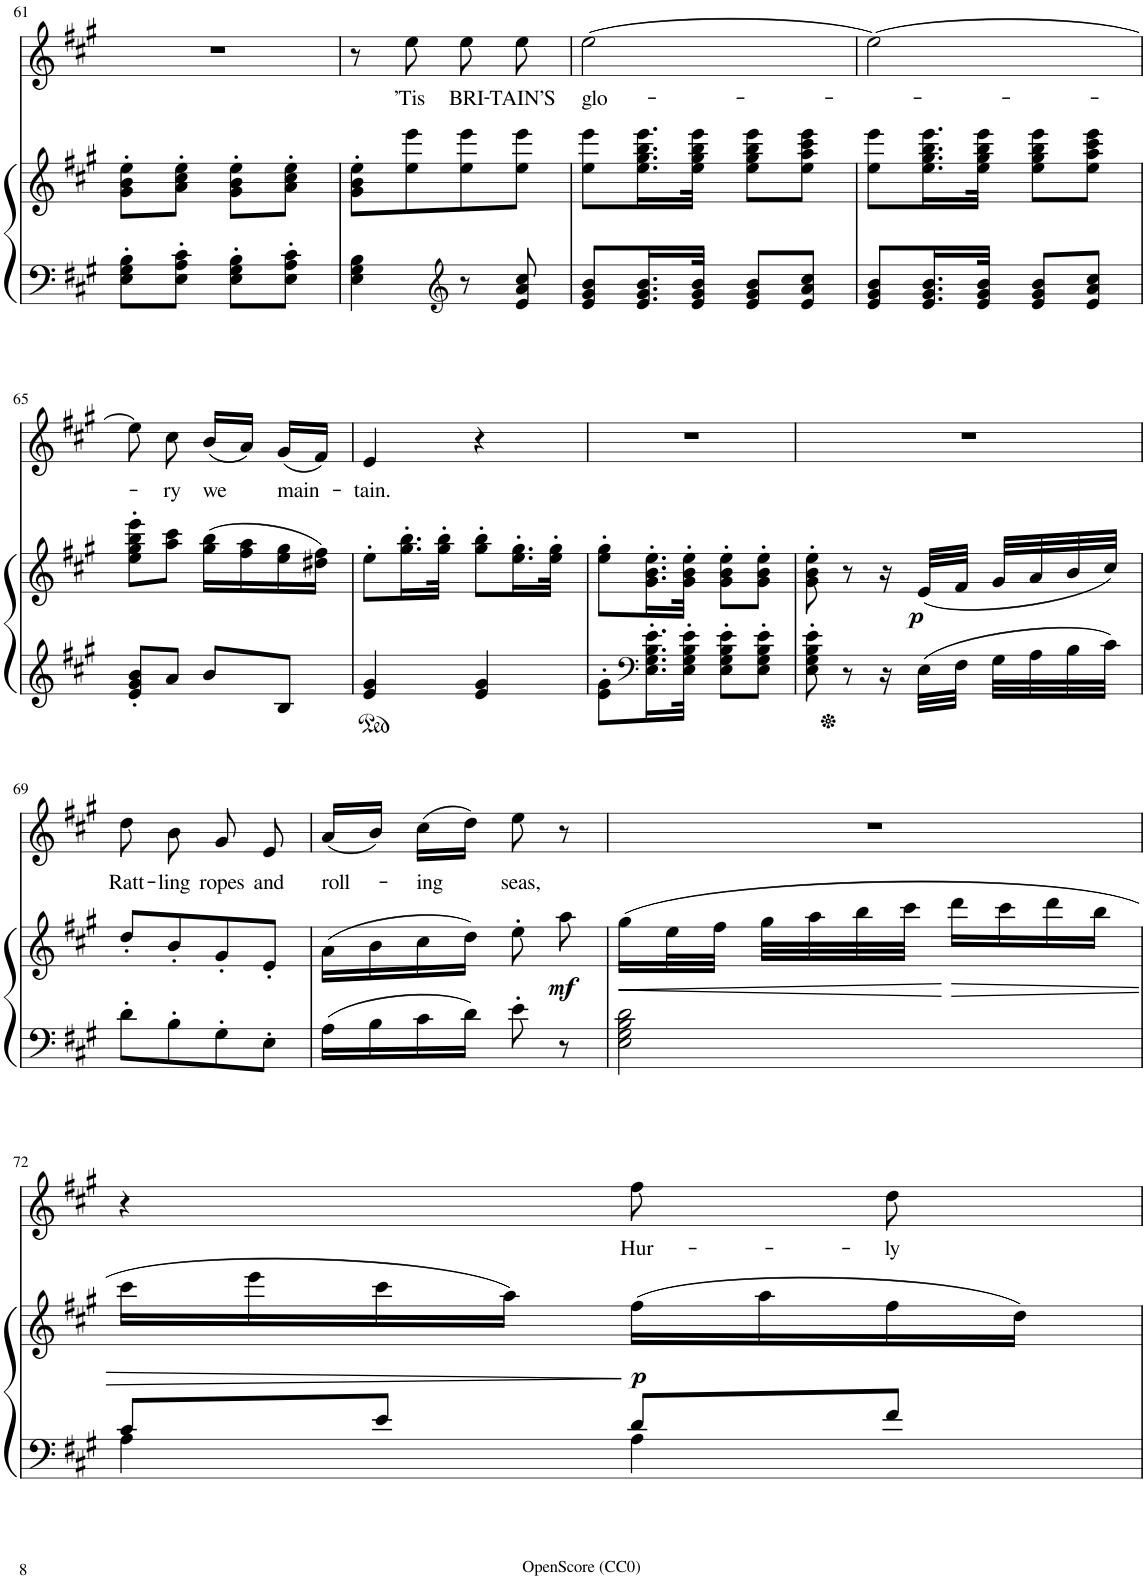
**kern	**kern	**dynam	**kern	**text
*part2	*part2	*part2	*part1	*part1
*staff3	*staff2	*staff2/3	*staff1	*staff1
*I"Piano	*	*	*I"Voice	*
*I'Pno	*	*	*	*
!!LO:PB:g=z
*clefF4	*clefG2	*	*clefG2	*
*k[f#c#g#]	*k[f#c#g#]	*	*k[f#c#g#]	*
*M2/4	*M2/4	*	*M2/4	*
=61	=61	=61	=61	=61
8E\' 8G#\' 8B\'L	8g#\' 8b\' 8ee\'L	.	2r	.
8E\' 8A\' 8c#\'J	8a\' 8cc#\' 8ee\'J	.	.	.
8E\' 8G#\' 8B\'L	8g#\' 8b\' 8ee\'L	.	.	.
8E\' 8A\' 8c#\'J	8a\' 8cc#\' 8ee\'J	.	.	.
=62	=62	=62	=62	=62
4E\ 4G#\ 4B\	8g#\' 8b\' 8ee\'L	.	8r	.
!	!	!	!	!LO:LY:b
.	8ee\ 8eee\	.	8ee\	’Tis
*clefG2	*	*	*	*
!	!	!	!	!LO:LY:b
8r	8ee\ 8eee\	.	8ee\	BRI-
!	!	!	!	!LO:LY:b
8e/ 8a/ 8cc#/	8ee\ 8eee\J	.	8ee\	-TAIN’S
=63	=63	=63	=63	=63
!	!	!	!	!LO:LY:b
8e/ 8g#/ 8b/L	8ee\ 8eee\L	.	[2ee\	glo-
16.e/ 16.g#/ 16.b/L	16.ee\ 16.gg#\ 16.bb\ 16.eee\L	.	.	.
32e/ 32g#/ 32b/JJk	32ee\ 32gg#\ 32bb\ 32eee\JJk	.	.	.
8e/ 8g#/ 8b/L	8ee\ 8gg#\ 8bb\ 8eee\L	.	.	.
8e/ 8a/ 8cc#/J	8ee\ 8aa\ 8ccc#\ 8eee\J	.	.	.
=64	=64	=64	=64	=64
8e/ 8g#/ 8b/L	8ee\ 8eee\L	.	2ee\_	.
16.e/ 16.g#/ 16.b/L	16.ee\ 16.gg#\ 16.bb\ 16.eee\L	.	.	.
32e/ 32g#/ 32b/JJk	32ee\ 32gg#\ 32bb\ 32eee\JJk	.	.	.
8e/ 8g#/ 8b/L	8ee\ 8gg#\ 8bb\ 8eee\L	.	.	.
8e/ 8a/ 8cc#/J	8ee\ 8aa\ 8ccc#\ 8eee\J	.	.	.
!!LO:LB:g=z
=65	=65	=65	=65	=65
8e/' 8g#/' 8b/'L	8ee\' 8gg#\' 8bb\' 8eee\'L	.	8ee\]	.
!	!	!	!	!LO:LY:b
8a/J	8aa\ 8ccc#\J	.	8cc#\	-ry
!	!	!	!	!LO:LY:b
8b/L	(16gg#\ 16bb\LL	.	(16b/LL	we
.	16ff#\ 16aa\	.	16a/JJ)	.
!	!	!	!	!LO:LY:b
8B/J	16ee\ 16gg#\	.	(16g#/LL	main-
.	16dd#X\ 16ff#\JJ)	.	16f#/JJ)	.
=66	=66	=66	=66	=66
!	!	!	!	!LO:LY:b
4e/ 4g#/	8ee'\L	.	4e/	-tain.
.	16.gg#\' 16.bb\'L	.	.	.
.	32gg#\' 32bb\'JJk	.	.	.
4e/ 4g#/	8gg#\' 8bb\'L	.	4r	.
.	16.ee\' 16.gg#\'L	.	.	.
.	32ee\' 32gg#\'JJk	.	.	.
=67	=67	=67	=67	=67
8e\' 8g#\'L	8ee\' 8gg#\'L	.	2r	.
*clefF4	*	*	*	*
16.E\' 16.G#\' 16.B\' 16.e\'L	16.g#\' 16.b\' 16.ee\'L	.	.	.
32E\' 32G#\' 32B\' 32e\'JJk	32g#\' 32b\' 32ee\'JJk	.	.	.
8E\' 8G#\' 8B\' 8e\'L	8g#\' 8b\' 8ee\'L	.	.	.
8E\' 8G#\' 8B\' 8e\'J	8g#\' 8b\' 8ee\'J	.	.	.
=68	=68	=68	=68	=68
8E\' 8G#\' 8B\' 8e\'	8g#\' 8b\' 8ee\'	.	2r	.
8r	8r	.	.	.
16r	16r	.	.	.
!	!	!LO:DY:b	!	!
32E\LLL	(32e/LLL	p	.	.
32F#\JJJ	32f#/JJJ	.	.	.
32G#\LLL	32g#/LLL	.	.	.
32A\	32a/	.	.	.
32B\	32b/	.	.	.
32c#\JJJ	32cc#/JJJ)	.	.	.
!!LO:LB:g=z
=69	=69	=69	=69	=69
!	!	!	!	!LO:LY:b
8d'\L	8dd'/L	.	8dd\	Ratt-
!	!	!	!	!LO:LY:b
8B'\	8b'/	.	8b\	-ling
!	!	!	!	!LO:LY:b
8G#'\	8g#'/	.	8g#/	ropes
!	!	!	!	!LO:LY:b
8E'\J	8e'/J	.	8e/	and
=70	=70	=70	=70	=70
!	!	!	!	!LO:LY:b
16A\LL	(16a\LL	.	(16a/LL	roll-
16B\	16b\	.	16b/JJ)	.
!	!	!	!	!LO:LY:b
16c#\	16cc#\	.	(16cc#\LL	-ing
16d\JJ	16dd\JJ)	.	16dd\JJ)	.
!	!	!	!	!LO:LY:b
8e'\	8ee'\	.	8ee\	seas,
!	!	!LO:DY:b	!	!
8r	8aa\	mf	8r	.
=71	=71	=71	=71	=71
!	!	!LO:HP:b	!	!
2E\ 2G#\ 2B\ 2d\	(16gg#\LL	<	2r	.
.	32ee\L	.	.	.
.	32ff#\JJJ	.	.	.
.	32gg#\LLL	.	.	.
.	32aa\	.	.	.
.	32bb\	.	.	.
.	32ccc#\JJJ	.	.	.
!	!	!LO:HP:n=1:b	!	!
.	16ddd\LL	[ >	.	.
.	16ccc#\	.	.	.
.	16ddd\	.	.	.
.	16bb\JJ	.	.	.
!!LO:LB:g=z
=72	=72	=72	=72	=72
*^	*	*	*	*
8c#/L	4A\	16ccc#\LL	.	4r	.
.	.	16eee\	.	.	.
8e/J	.	16ccc#\	.	.	.
.	.	16aa\JJ)	.	.	.
!	!	!	!LO:DY:n=1:b	!	!LO:LY:b
8d/L	4A\	(16ff#\LL	] p	8ff#\	Hur-
.	.	16aa\	.	.	.
!	!	!	!	!	!LO:LY:b
8f#/J	.	16ff#\	.	8dd\	-ly
.	.	16dd\JJ)	.	.	.
*v	*v	*	*	*	*
=	=	=	=	=
*-	*-	*-	*-	*-
